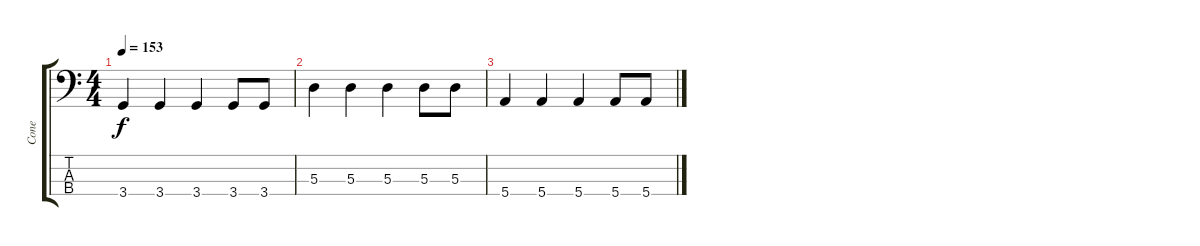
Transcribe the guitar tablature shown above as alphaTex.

\track ("Cone" "Cone") {instrument electricbasspick}
\staff {score tabs}
\tuning (G2 D2 A1 E1) {hide}
\ts (4 4)
\tempo 153
\clef f4
\ks c
3.4.4{dy f} 3.4.4 3.4.4 3.4.8 3.4.8 |
5.3.4 5.3.4 5.3.4 5.3.8 5.3.8 |
5.4.4 5.4.4 5.4.4 5.4.8 5.4.8
